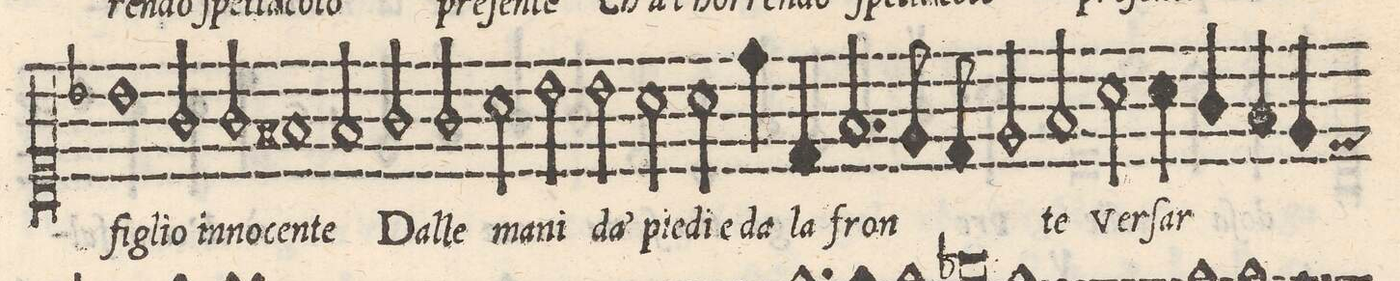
**kern	**text
*I"CANTO	*
*clefC1	*
*k[b-]	*
*met(C|)	*
*M2/1	*
1b-	fi-
=28-	=28-
2g/	-glio_in-
2g/	-no-
1f#X	-cen-
=29-	=29-
2f#n/	-te
2g/	Dal-
2g/	-le
2a\	ma-
=30-	=30-
2b-\	-ni
2b-\	da'
2a\	pie-
2a\	-di_e
=31-	=31-
4dd\	da
4d/	la
2.fny/	fron-
8eny/	.
8d/	.
2e/	.
=32-	=32-
2f/	-te
2a\	Ver-
4a\	-ſar
4g/	.
4f/	.
4e/	.
=33-	=33-
*-	*-
